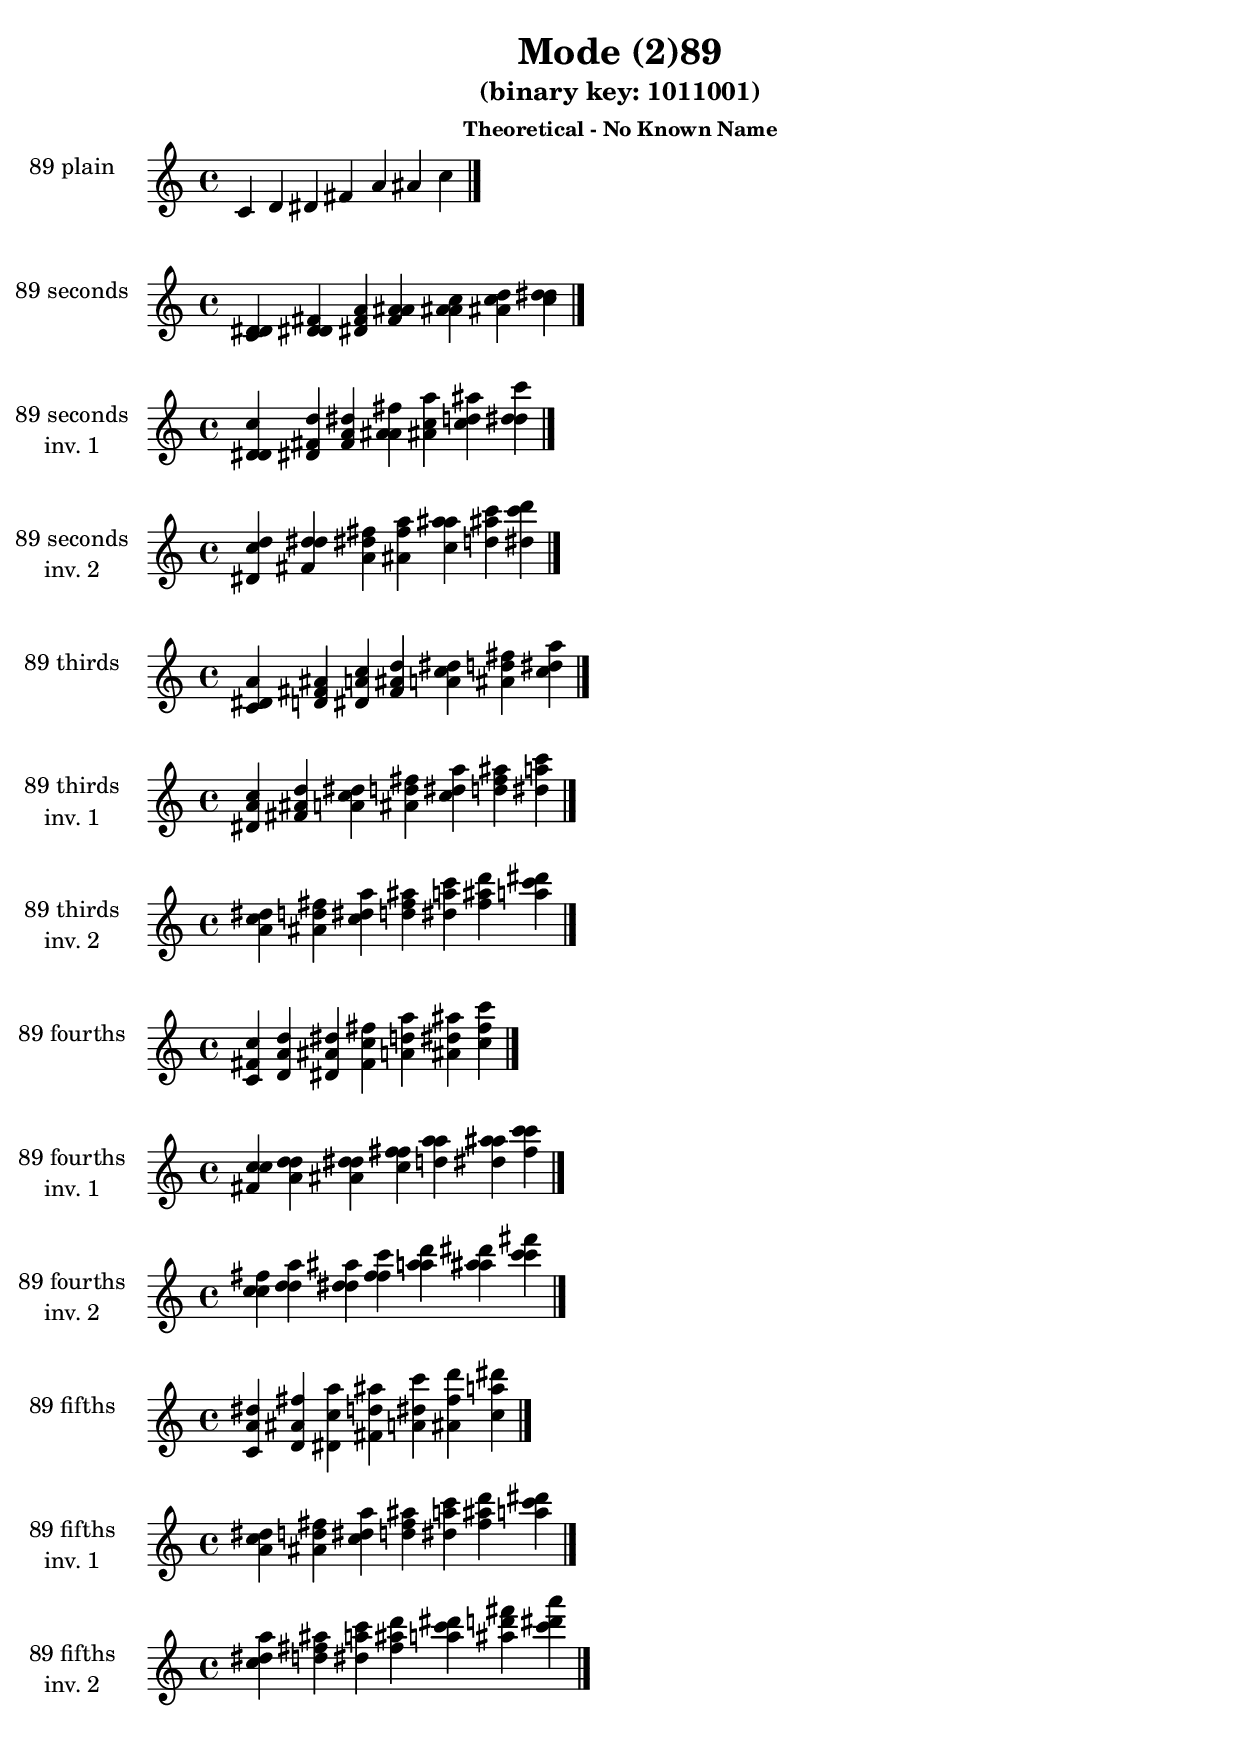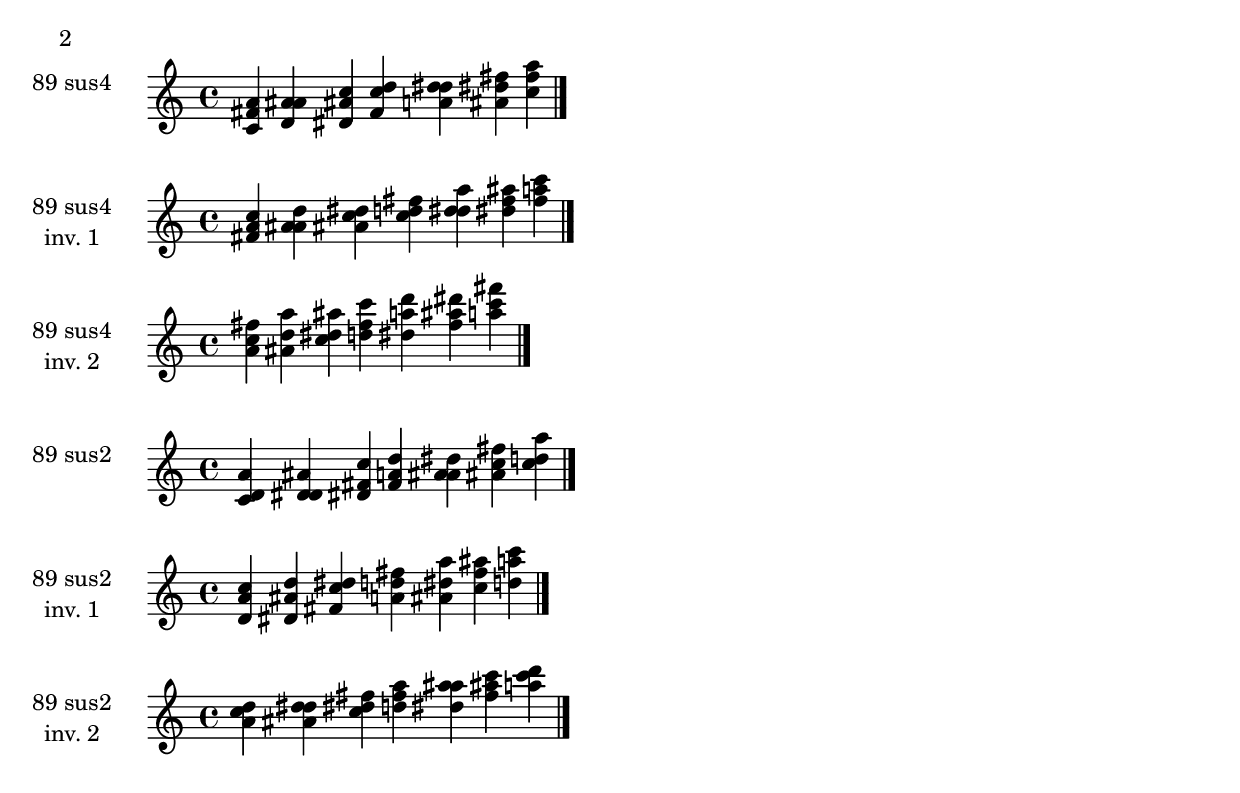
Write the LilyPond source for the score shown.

\version "2.19.0"

\header {
  title = "Mode (2)89"
  subtitle = "(binary key: 1011001)"
  subsubtitle =  \markup { \left-align \column {
      "Theoretical - No Known Name"
    }
  }
 %% Remove default LilyPond tagline
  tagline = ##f
}

\paper {
  #(set-paper-size "a4")
}

global = {
  \key c \major
  \time 4/4
  \tempo 4=100
}

\book {
  \score {
    \new Staff \with {
      instrumentName =  \markup { \column {
         \hcenter-in #14 \line { 89 plain }
         \hcenter-in #14 \line {  } } }
      midiInstrument = "oboe"
    } { \accidentalStyle "default"
        \cadenzaOn c' d' dis' fis' a' ais' c''  \cadenzaOff \bar "|." }
    \layout { }
  }
  \score {
    \new Staff \with {
      instrumentName =  \markup { \column {
         \hcenter-in #14 \line { 89 seconds }
         \hcenter-in #14 \line {  } } }
      midiInstrument = "oboe"
    } { \accidentalStyle "default"
        \cadenzaOn <c' d' dis'> <d' dis' fis'> <dis' fis' a'> <fis' a' ais'> <a' ais' c''> <ais' c'' d''> <c'' d'' dis''>  \cadenzaOff \bar "|." }
    \layout { }
  }
  \score {
    \new Staff \with {
      instrumentName =  \markup { \column {
         \hcenter-in #14 \line { 89 seconds }
         \hcenter-in #14 \line { inv. 1 } } }
      midiInstrument = "oboe"
    } { \accidentalStyle "default"
        \cadenzaOn <d' dis' c''> <dis' fis' d''> <fis' a' dis''> <a' ais' fis''> <ais' c'' a''> <c'' d'' ais''> <d'' dis'' c'''>  \cadenzaOff \bar "|." }
    \layout { }
  }
  \score {
    \new Staff \with {
      instrumentName =  \markup { \column {
         \hcenter-in #14 \line { 89 seconds }
         \hcenter-in #14 \line { inv. 2 } } }
      midiInstrument = "oboe"
    } { \accidentalStyle "default"
        \cadenzaOn <dis' c'' d''> <fis' d'' dis''> <a' dis'' fis''> <ais' fis'' a''> <c'' a'' ais''> <d'' ais'' c'''> <dis'' c''' d'''>  \cadenzaOff \bar "|." }
    \layout { }
  }
  \score {
    \new Staff \with {
      instrumentName =  \markup { \column {
         \hcenter-in #14 \line { 89 thirds }
         \hcenter-in #14 \line {  } } }
      midiInstrument = "oboe"
    } { \accidentalStyle "default"
        \cadenzaOn <c' dis' a'> <d' fis' ais'> <dis' a' c''> <fis' ais' d''> <a' c'' dis''> <ais' d'' fis''> <c'' dis'' a''>  \cadenzaOff \bar "|." }
    \layout { }
  }
  \score {
    \new Staff \with {
      instrumentName =  \markup { \column {
         \hcenter-in #14 \line { 89 thirds }
         \hcenter-in #14 \line { inv. 1 } } }
      midiInstrument = "oboe"
    } { \accidentalStyle "default"
        \cadenzaOn <dis' a' c''> <fis' ais' d''> <a' c'' dis''> <ais' d'' fis''> <c'' dis'' a''> <d'' fis'' ais''> <dis'' a'' c'''>  \cadenzaOff \bar "|." }
    \layout { }
  }
  \score {
    \new Staff \with {
      instrumentName =  \markup { \column {
         \hcenter-in #14 \line { 89 thirds }
         \hcenter-in #14 \line { inv. 2 } } }
      midiInstrument = "oboe"
    } { \accidentalStyle "default"
        \cadenzaOn <a' c'' dis''> <ais' d'' fis''> <c'' dis'' a''> <d'' fis'' ais''> <dis'' a'' c'''> <fis'' ais'' d'''> <a'' c''' dis'''>  \cadenzaOff \bar "|." }
    \layout { }
  }
  \score {
    \new Staff \with {
      instrumentName =  \markup { \column {
         \hcenter-in #14 \line { 89 fourths }
         \hcenter-in #14 \line {  } } }
      midiInstrument = "oboe"
    } { \accidentalStyle "default"
        \cadenzaOn <c' fis' c''> <d' a' d''> <dis' ais' dis''> <fis' c'' fis''> <a' d'' a''> <ais' dis'' ais''> <c'' fis'' c'''>  \cadenzaOff \bar "|." }
    \layout { }
  }
  \score {
    \new Staff \with {
      instrumentName =  \markup { \column {
         \hcenter-in #14 \line { 89 fourths }
         \hcenter-in #14 \line { inv. 1 } } }
      midiInstrument = "oboe"
    } { \accidentalStyle "default"
        \cadenzaOn <fis' c'' c''> <a' d'' d''> <ais' dis'' dis''> <c'' fis'' fis''> <d'' a'' a''> <dis'' ais'' ais''> <fis'' c''' c'''>  \cadenzaOff \bar "|." }
    \layout { }
  }
  \score {
    \new Staff \with {
      instrumentName =  \markup { \column {
         \hcenter-in #14 \line { 89 fourths }
         \hcenter-in #14 \line { inv. 2 } } }
      midiInstrument = "oboe"
    } { \accidentalStyle "default"
        \cadenzaOn <c'' c'' fis''> <d'' d'' a''> <dis'' dis'' ais''> <fis'' fis'' c'''> <a'' a'' d'''> <ais'' ais'' dis'''> <c''' c''' fis'''>  \cadenzaOff \bar "|." }
    \layout { }
  }
  \score {
    \new Staff \with {
      instrumentName =  \markup { \column {
         \hcenter-in #14 \line { 89 fifths }
         \hcenter-in #14 \line {  } } }
      midiInstrument = "oboe"
    } { \accidentalStyle "default"
        \cadenzaOn <c' a' dis''> <d' ais' fis''> <dis' c'' a''> <fis' d'' ais''> <a' dis'' c'''> <ais' fis'' d'''> <c'' a'' dis'''>  \cadenzaOff \bar "|." }
    \layout { }
  }
  \score {
    \new Staff \with {
      instrumentName =  \markup { \column {
         \hcenter-in #14 \line { 89 fifths }
         \hcenter-in #14 \line { inv. 1 } } }
      midiInstrument = "oboe"
    } { \accidentalStyle "default"
        \cadenzaOn <a' dis'' c''> <ais' fis'' d''> <c'' a'' dis''> <d'' ais'' fis''> <dis'' c''' a''> <fis'' d''' ais''> <a'' dis''' c'''>  \cadenzaOff \bar "|." }
    \layout { }
  }
  \score {
    \new Staff \with {
      instrumentName =  \markup { \column {
         \hcenter-in #14 \line { 89 fifths }
         \hcenter-in #14 \line { inv. 2 } } }
      midiInstrument = "oboe"
    } { \accidentalStyle "default"
        \cadenzaOn <dis'' c'' a''> <fis'' d'' ais''> <a'' dis'' c'''> <ais'' fis'' d'''> <c''' a'' dis'''> <d''' ais'' fis'''> <dis''' c''' a'''>  \cadenzaOff \bar "|." }
    \layout { }
  }
  \score {
    \new Staff \with {
      instrumentName =  \markup { \column {
         \hcenter-in #14 \line { 89 sus4 }
         \hcenter-in #14 \line {  } } }
      midiInstrument = "oboe"
    } { \accidentalStyle "default"
        \cadenzaOn <c' fis' a'> <d' a' ais'> <dis' ais' c''> <fis' c'' d''> <a' d'' dis''> <ais' dis'' fis''> <c'' fis'' a''>  \cadenzaOff \bar "|." }
    \layout { }
  }
  \score {
    \new Staff \with {
      instrumentName =  \markup { \column {
         \hcenter-in #14 \line { 89 sus4 }
         \hcenter-in #14 \line { inv. 1 } } }
      midiInstrument = "oboe"
    } { \accidentalStyle "default"
        \cadenzaOn <fis' a' c''> <a' ais' d''> <ais' c'' dis''> <c'' d'' fis''> <d'' dis'' a''> <dis'' fis'' ais''> <fis'' a'' c'''>  \cadenzaOff \bar "|." }
    \layout { }
  }
  \score {
    \new Staff \with {
      instrumentName =  \markup { \column {
         \hcenter-in #14 \line { 89 sus4 }
         \hcenter-in #14 \line { inv. 2 } } }
      midiInstrument = "oboe"
    } { \accidentalStyle "default"
        \cadenzaOn <a' c'' fis''> <ais' d'' a''> <c'' dis'' ais''> <d'' fis'' c'''> <dis'' a'' d'''> <fis'' ais'' dis'''> <a'' c''' fis'''>  \cadenzaOff \bar "|." }
    \layout { }
  }
  \score {
    \new Staff \with {
      instrumentName =  \markup { \column {
         \hcenter-in #14 \line { 89 sus2 }
         \hcenter-in #14 \line {  } } }
      midiInstrument = "oboe"
    } { \accidentalStyle "default"
        \cadenzaOn <c' d' a'> <d' dis' ais'> <dis' fis' c''> <fis' a' d''> <a' ais' dis''> <ais' c'' fis''> <c'' d'' a''>  \cadenzaOff \bar "|." }
    \layout { }
  }
  \score {
    \new Staff \with {
      instrumentName =  \markup { \column {
         \hcenter-in #14 \line { 89 sus2 }
         \hcenter-in #14 \line { inv. 1 } } }
      midiInstrument = "oboe"
    } { \accidentalStyle "default"
        \cadenzaOn <d' a' c''> <dis' ais' d''> <fis' c'' dis''> <a' d'' fis''> <ais' dis'' a''> <c'' fis'' ais''> <d'' a'' c'''>  \cadenzaOff \bar "|." }
    \layout { }
  }
  \score {
    \new Staff \with {
      instrumentName =  \markup { \column {
         \hcenter-in #14 \line { 89 sus2 }
         \hcenter-in #14 \line { inv. 2 } } }
      midiInstrument = "oboe"
    } { \accidentalStyle "default"
        \cadenzaOn <a' c'' d''> <ais' d'' dis''> <c'' dis'' fis''> <d'' fis'' a''> <dis'' a'' ais''> <fis'' ais'' c'''> <a'' c''' d'''>  \cadenzaOff \bar "|." }
    \layout { }
  }
}

\book {
  \bookOutputSuffix "plain_"
  \score {
    \new Staff \with {
      instrumentName =  \markup { \column {
         \hcenter-in #14 \line { 89 plain }
         \hcenter-in #14 \line {  } } }
      midiInstrument = "oboe"
    } { \accidentalStyle "default"
        \cadenzaOn c' d' dis' fis' a' ais' c''  \cadenzaOff \bar "|." }
    \midi { }
  }
}
\book {
  \bookOutputSuffix "seconds_"
  \score {
    \new Staff \with {
      instrumentName =  \markup { \column {
         \hcenter-in #14 \line { 89 seconds }
         \hcenter-in #14 \line {  } } }
      midiInstrument = "oboe"
    } { \accidentalStyle "default"
        \cadenzaOn <c' d' dis'> <d' dis' fis'> <dis' fis' a'> <fis' a' ais'> <a' ais' c''> <ais' c'' d''> <c'' d'' dis''>  \cadenzaOff \bar "|." }
    \midi { }
  }
}
\book {
  \bookOutputSuffix "seconds_inv. 1"
  \score {
    \new Staff \with {
      instrumentName =  \markup { \column {
         \hcenter-in #14 \line { 89 seconds }
         \hcenter-in #14 \line { inv. 1 } } }
      midiInstrument = "oboe"
    } { \accidentalStyle "default"
        \cadenzaOn <d' dis' c''> <dis' fis' d''> <fis' a' dis''> <a' ais' fis''> <ais' c'' a''> <c'' d'' ais''> <d'' dis'' c'''>  \cadenzaOff \bar "|." }
    \midi { }
  }
}
\book {
  \bookOutputSuffix "seconds_inv. 2"
  \score {
    \new Staff \with {
      instrumentName =  \markup { \column {
         \hcenter-in #14 \line { 89 seconds }
         \hcenter-in #14 \line { inv. 2 } } }
      midiInstrument = "oboe"
    } { \accidentalStyle "default"
        \cadenzaOn <dis' c'' d''> <fis' d'' dis''> <a' dis'' fis''> <ais' fis'' a''> <c'' a'' ais''> <d'' ais'' c'''> <dis'' c''' d'''>  \cadenzaOff \bar "|." }
    \midi { }
  }
}
\book {
  \bookOutputSuffix "thirds_"
  \score {
    \new Staff \with {
      instrumentName =  \markup { \column {
         \hcenter-in #14 \line { 89 thirds }
         \hcenter-in #14 \line {  } } }
      midiInstrument = "oboe"
    } { \accidentalStyle "default"
        \cadenzaOn <c' dis' a'> <d' fis' ais'> <dis' a' c''> <fis' ais' d''> <a' c'' dis''> <ais' d'' fis''> <c'' dis'' a''>  \cadenzaOff \bar "|." }
    \midi { }
  }
}
\book {
  \bookOutputSuffix "thirds_inv. 1"
  \score {
    \new Staff \with {
      instrumentName =  \markup { \column {
         \hcenter-in #14 \line { 89 thirds }
         \hcenter-in #14 \line { inv. 1 } } }
      midiInstrument = "oboe"
    } { \accidentalStyle "default"
        \cadenzaOn <dis' a' c''> <fis' ais' d''> <a' c'' dis''> <ais' d'' fis''> <c'' dis'' a''> <d'' fis'' ais''> <dis'' a'' c'''>  \cadenzaOff \bar "|." }
    \midi { }
  }
}
\book {
  \bookOutputSuffix "thirds_inv. 2"
  \score {
    \new Staff \with {
      instrumentName =  \markup { \column {
         \hcenter-in #14 \line { 89 thirds }
         \hcenter-in #14 \line { inv. 2 } } }
      midiInstrument = "oboe"
    } { \accidentalStyle "default"
        \cadenzaOn <a' c'' dis''> <ais' d'' fis''> <c'' dis'' a''> <d'' fis'' ais''> <dis'' a'' c'''> <fis'' ais'' d'''> <a'' c''' dis'''>  \cadenzaOff \bar "|." }
    \midi { }
  }
}
\book {
  \bookOutputSuffix "fourths_"
  \score {
    \new Staff \with {
      instrumentName =  \markup { \column {
         \hcenter-in #14 \line { 89 fourths }
         \hcenter-in #14 \line {  } } }
      midiInstrument = "oboe"
    } { \accidentalStyle "default"
        \cadenzaOn <c' fis' c''> <d' a' d''> <dis' ais' dis''> <fis' c'' fis''> <a' d'' a''> <ais' dis'' ais''> <c'' fis'' c'''>  \cadenzaOff \bar "|." }
    \midi { }
  }
}
\book {
  \bookOutputSuffix "fourths_inv. 1"
  \score {
    \new Staff \with {
      instrumentName =  \markup { \column {
         \hcenter-in #14 \line { 89 fourths }
         \hcenter-in #14 \line { inv. 1 } } }
      midiInstrument = "oboe"
    } { \accidentalStyle "default"
        \cadenzaOn <fis' c'' c''> <a' d'' d''> <ais' dis'' dis''> <c'' fis'' fis''> <d'' a'' a''> <dis'' ais'' ais''> <fis'' c''' c'''>  \cadenzaOff \bar "|." }
    \midi { }
  }
}
\book {
  \bookOutputSuffix "fourths_inv. 2"
  \score {
    \new Staff \with {
      instrumentName =  \markup { \column {
         \hcenter-in #14 \line { 89 fourths }
         \hcenter-in #14 \line { inv. 2 } } }
      midiInstrument = "oboe"
    } { \accidentalStyle "default"
        \cadenzaOn <c'' c'' fis''> <d'' d'' a''> <dis'' dis'' ais''> <fis'' fis'' c'''> <a'' a'' d'''> <ais'' ais'' dis'''> <c''' c''' fis'''>  \cadenzaOff \bar "|." }
    \midi { }
  }
}
\book {
  \bookOutputSuffix "fifths_"
  \score {
    \new Staff \with {
      instrumentName =  \markup { \column {
         \hcenter-in #14 \line { 89 fifths }
         \hcenter-in #14 \line {  } } }
      midiInstrument = "oboe"
    } { \accidentalStyle "default"
        \cadenzaOn <c' a' dis''> <d' ais' fis''> <dis' c'' a''> <fis' d'' ais''> <a' dis'' c'''> <ais' fis'' d'''> <c'' a'' dis'''>  \cadenzaOff \bar "|." }
    \midi { }
  }
}
\book {
  \bookOutputSuffix "fifths_inv. 1"
  \score {
    \new Staff \with {
      instrumentName =  \markup { \column {
         \hcenter-in #14 \line { 89 fifths }
         \hcenter-in #14 \line { inv. 1 } } }
      midiInstrument = "oboe"
    } { \accidentalStyle "default"
        \cadenzaOn <a' dis'' c''> <ais' fis'' d''> <c'' a'' dis''> <d'' ais'' fis''> <dis'' c''' a''> <fis'' d''' ais''> <a'' dis''' c'''>  \cadenzaOff \bar "|." }
    \midi { }
  }
}
\book {
  \bookOutputSuffix "fifths_inv. 2"
  \score {
    \new Staff \with {
      instrumentName =  \markup { \column {
         \hcenter-in #14 \line { 89 fifths }
         \hcenter-in #14 \line { inv. 2 } } }
      midiInstrument = "oboe"
    } { \accidentalStyle "default"
        \cadenzaOn <dis'' c'' a''> <fis'' d'' ais''> <a'' dis'' c'''> <ais'' fis'' d'''> <c''' a'' dis'''> <d''' ais'' fis'''> <dis''' c''' a'''>  \cadenzaOff \bar "|." }
    \midi { }
  }
}
\book {
  \bookOutputSuffix "sus4_"
  \score {
    \new Staff \with {
      instrumentName =  \markup { \column {
         \hcenter-in #14 \line { 89 sus4 }
         \hcenter-in #14 \line {  } } }
      midiInstrument = "oboe"
    } { \accidentalStyle "default"
        \cadenzaOn <c' fis' a'> <d' a' ais'> <dis' ais' c''> <fis' c'' d''> <a' d'' dis''> <ais' dis'' fis''> <c'' fis'' a''>  \cadenzaOff \bar "|." }
    \midi { }
  }
}
\book {
  \bookOutputSuffix "sus4_inv. 1"
  \score {
    \new Staff \with {
      instrumentName =  \markup { \column {
         \hcenter-in #14 \line { 89 sus4 }
         \hcenter-in #14 \line { inv. 1 } } }
      midiInstrument = "oboe"
    } { \accidentalStyle "default"
        \cadenzaOn <fis' a' c''> <a' ais' d''> <ais' c'' dis''> <c'' d'' fis''> <d'' dis'' a''> <dis'' fis'' ais''> <fis'' a'' c'''>  \cadenzaOff \bar "|." }
    \midi { }
  }
}
\book {
  \bookOutputSuffix "sus4_inv. 2"
  \score {
    \new Staff \with {
      instrumentName =  \markup { \column {
         \hcenter-in #14 \line { 89 sus4 }
         \hcenter-in #14 \line { inv. 2 } } }
      midiInstrument = "oboe"
    } { \accidentalStyle "default"
        \cadenzaOn <a' c'' fis''> <ais' d'' a''> <c'' dis'' ais''> <d'' fis'' c'''> <dis'' a'' d'''> <fis'' ais'' dis'''> <a'' c''' fis'''>  \cadenzaOff \bar "|." }
    \midi { }
  }
}
\book {
  \bookOutputSuffix "sus2_"
  \score {
    \new Staff \with {
      instrumentName =  \markup { \column {
         \hcenter-in #14 \line { 89 sus2 }
         \hcenter-in #14 \line {  } } }
      midiInstrument = "oboe"
    } { \accidentalStyle "default"
        \cadenzaOn <c' d' a'> <d' dis' ais'> <dis' fis' c''> <fis' a' d''> <a' ais' dis''> <ais' c'' fis''> <c'' d'' a''>  \cadenzaOff \bar "|." }
    \midi { }
  }
}
\book {
  \bookOutputSuffix "sus2_inv. 1"
  \score {
    \new Staff \with {
      instrumentName =  \markup { \column {
         \hcenter-in #14 \line { 89 sus2 }
         \hcenter-in #14 \line { inv. 1 } } }
      midiInstrument = "oboe"
    } { \accidentalStyle "default"
        \cadenzaOn <d' a' c''> <dis' ais' d''> <fis' c'' dis''> <a' d'' fis''> <ais' dis'' a''> <c'' fis'' ais''> <d'' a'' c'''>  \cadenzaOff \bar "|." }
    \midi { }
  }
}
\book {
  \bookOutputSuffix "sus2_inv. 2"
  \score {
    \new Staff \with {
      instrumentName =  \markup { \column {
         \hcenter-in #14 \line { 89 sus2 }
         \hcenter-in #14 \line { inv. 2 } } }
      midiInstrument = "oboe"
    } { \accidentalStyle "default"
        \cadenzaOn <a' c'' d''> <ais' d'' dis''> <c'' dis'' fis''> <d'' fis'' a''> <dis'' a'' ais''> <fis'' ais'' c'''> <a'' c''' d'''>  \cadenzaOff \bar "|." }
    \midi { }
  }
}
